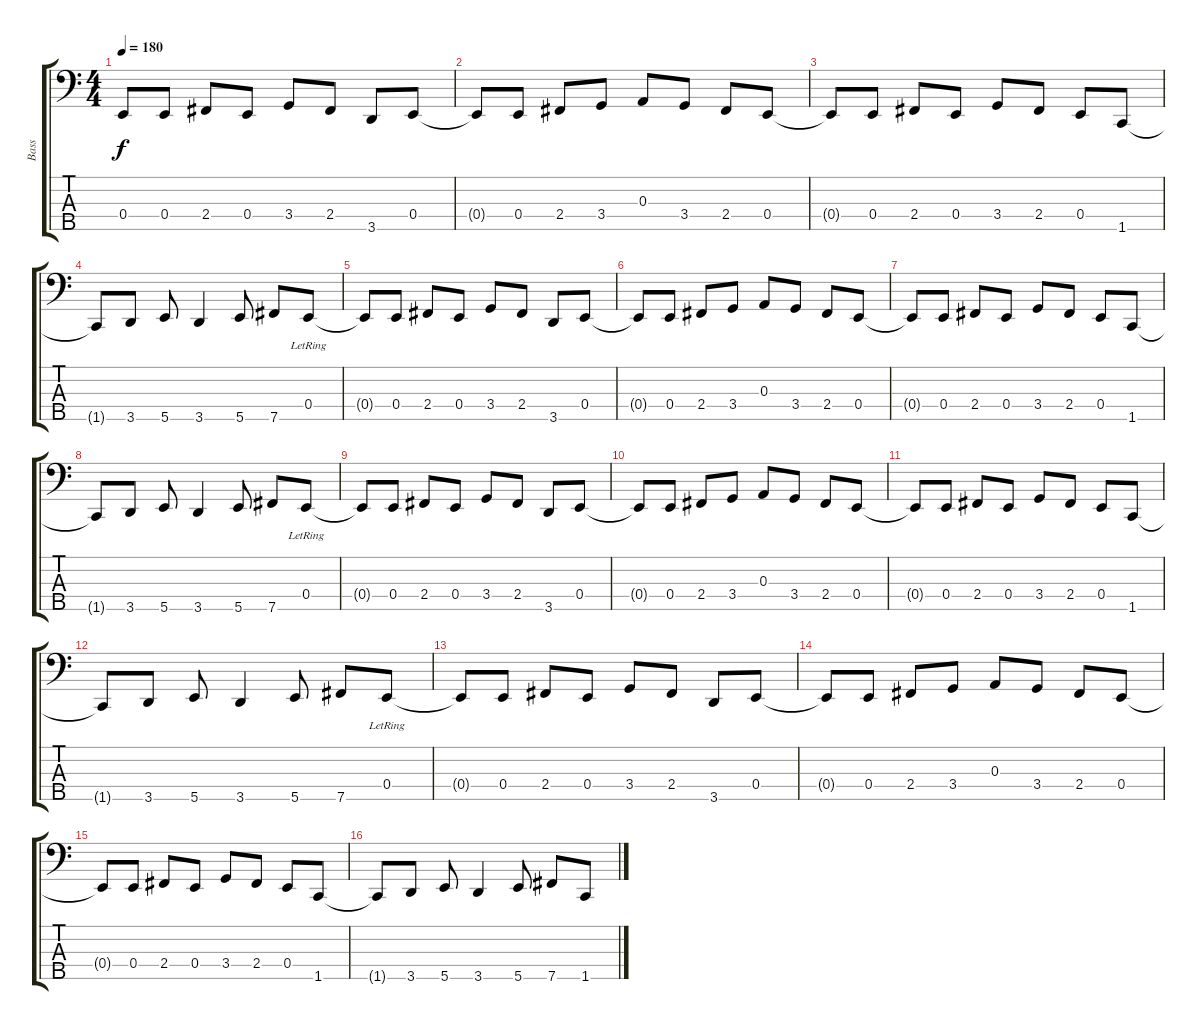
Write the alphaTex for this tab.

\track ("Bass" "Bass") {instrument electricbasspick}
\staff {score tabs}
\tuning (G2 D2 A1 E1 B0) {hide}
\ts (4 4)
\tempo 180
\clef f4
\ks c
0.4{t}.8{dy f} 0.4.8 2.4.8 0.4.8 3.4.8 2.4.8 3.5.8 0.4.8 |
0.4{t}.8 0.4.8 2.4.8 3.4.8 0.3.8 3.4.8 2.4.8 0.4.8 |
0.4{t}.8 0.4.8 2.4.8 0.4.8 3.4.8 2.4.8 0.4.8 1.5.8 |
1.5{t}.8 3.5.8 5.5.8 3.5.4 5.5.8 7.5.8 0.4{lr}.8 |
0.4{t}.8 0.4.8 2.4.8 0.4.8 3.4.8 2.4.8 3.5.8 0.4.8 |
0.4{t}.8 0.4.8 2.4.8 3.4.8 0.3.8 3.4.8 2.4.8 0.4.8 |
0.4{t}.8 0.4.8 2.4.8 0.4.8 3.4.8 2.4.8 0.4.8 1.5.8 |
1.5{t}.8 3.5.8 5.5.8 3.5.4 5.5.8 7.5.8 0.4{lr}.8 |
0.4{t}.8 0.4.8 2.4.8 0.4.8 3.4.8 2.4.8 3.5.8 0.4.8 |
0.4{t}.8 0.4.8 2.4.8 3.4.8 0.3.8 3.4.8 2.4.8 0.4.8 |
0.4{t}.8 0.4.8 2.4.8 0.4.8 3.4.8 2.4.8 0.4.8 1.5.8 |
1.5{t}.8 3.5.8 5.5.8 3.5.4 5.5.8 7.5.8 0.4{lr}.8 |
0.4{t}.8 0.4.8 2.4.8 0.4.8 3.4.8 2.4.8 3.5.8 0.4.8 |
0.4{t}.8 0.4.8 2.4.8 3.4.8 0.3.8 3.4.8 2.4.8 0.4.8 |
0.4{t}.8 0.4.8 2.4.8 0.4.8 3.4.8 2.4.8 0.4.8 1.5.8 |
1.5{t}.8 3.5.8 5.5.8 3.5.4 5.5.8 7.5.8 1.5.8
